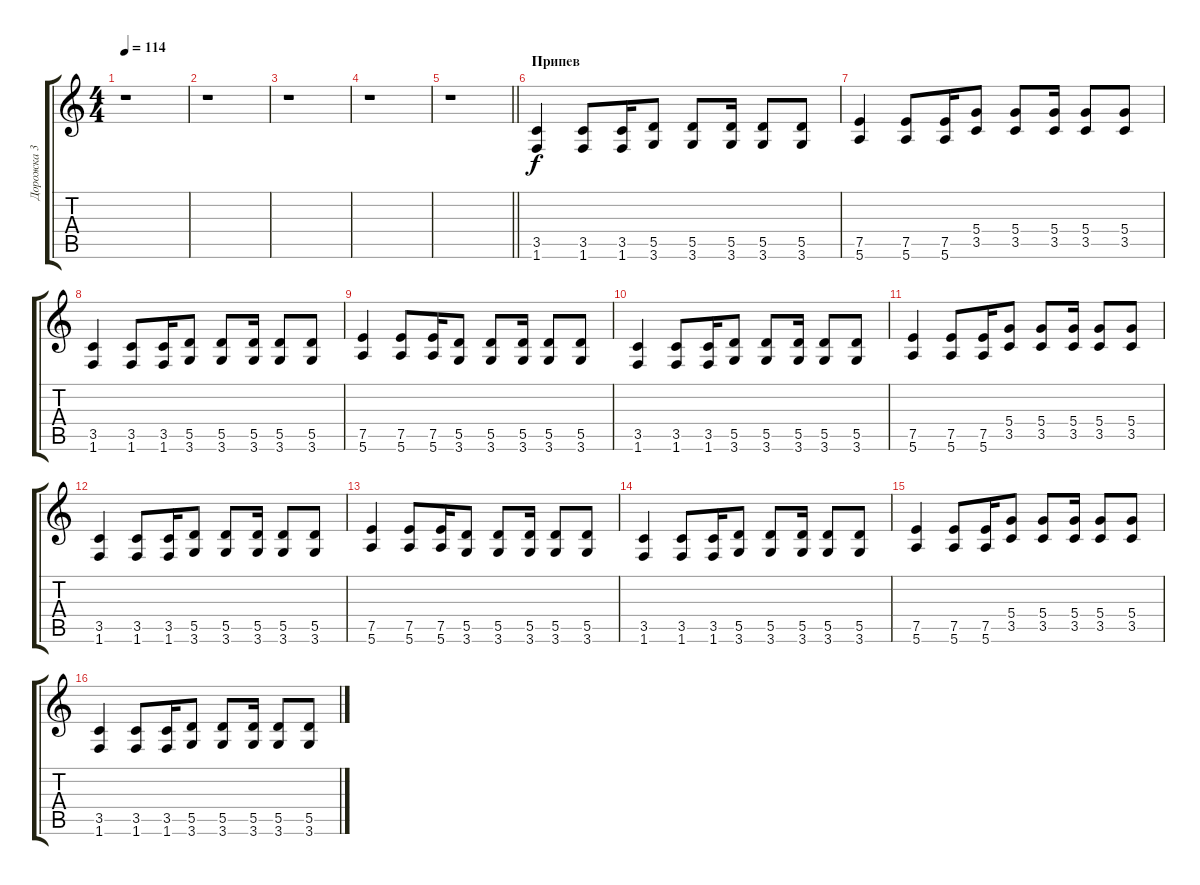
\track ("Дорожка 3" "Дорожка 3") {instrument overdrivenguitar}
\staff {score tabs}
\tuning (E4 B3 G3 D3 A2 E2) {hide}
\ts (4 4)
\tempo 114
\clef g2
\ks c
r.1{dy f} |
r.1 |
r.1 |
r.1 |
\barLineRight lightlight
r.1 |
\section ("" "Припев")
(3.5 1.6).4 (3.5 1.6).8 (3.5 1.6).16 (5.5 3.6).8 (5.5 3.6).8 (5.5 3.6).16 (5.5 3.6).8 (5.5 3.6).8 |
(7.5 5.6).4 (7.5 5.6).8 (7.5 5.6).16 (5.4 3.5).8 (5.4 3.5).8 (5.4 3.5).16 (5.4 3.5).8 (5.4 3.5).8 |
(3.5 1.6).4 (3.5 1.6).8 (3.5 1.6).16 (5.5 3.6).8 (5.5 3.6).8 (5.5 3.6).16 (5.5 3.6).8 (5.5 3.6).8 |
(7.5 5.6).4 (7.5 5.6).8 (7.5 5.6).16 (5.5 3.6).8 (5.5 3.6).8 (5.5 3.6).16 (5.5 3.6).8 (5.5 3.6).8 |
(3.5 1.6).4 (3.5 1.6).8 (3.5 1.6).16 (5.5 3.6).8 (5.5 3.6).8 (5.5 3.6).16 (5.5 3.6).8 (5.5 3.6).8 |
(7.5 5.6).4 (7.5 5.6).8 (7.5 5.6).16 (5.4 3.5).8 (5.4 3.5).8 (5.4 3.5).16 (5.4 3.5).8 (5.4 3.5).8 |
(3.5 1.6).4 (3.5 1.6).8 (3.5 1.6).16 (5.5 3.6).8 (5.5 3.6).8 (5.5 3.6).16 (5.5 3.6).8 (5.5 3.6).8 |
(7.5 5.6).4 (7.5 5.6).8 (7.5 5.6).16 (5.5 3.6).8 (5.5 3.6).8 (5.5 3.6).16 (5.5 3.6).8 (5.5 3.6).8 |
(3.5 1.6).4 (3.5 1.6).8 (3.5 1.6).16 (5.5 3.6).8 (5.5 3.6).8 (5.5 3.6).16 (5.5 3.6).8 (5.5 3.6).8 |
(7.5 5.6).4 (7.5 5.6).8 (7.5 5.6).16 (5.4 3.5).8 (5.4 3.5).8 (5.4 3.5).16 (5.4 3.5).8 (5.4 3.5).8 |
(3.5 1.6).4 (3.5 1.6).8 (3.5 1.6).16 (5.5 3.6).8 (5.5 3.6).8 (5.5 3.6).16 (5.5 3.6).8 (5.5 3.6).8
